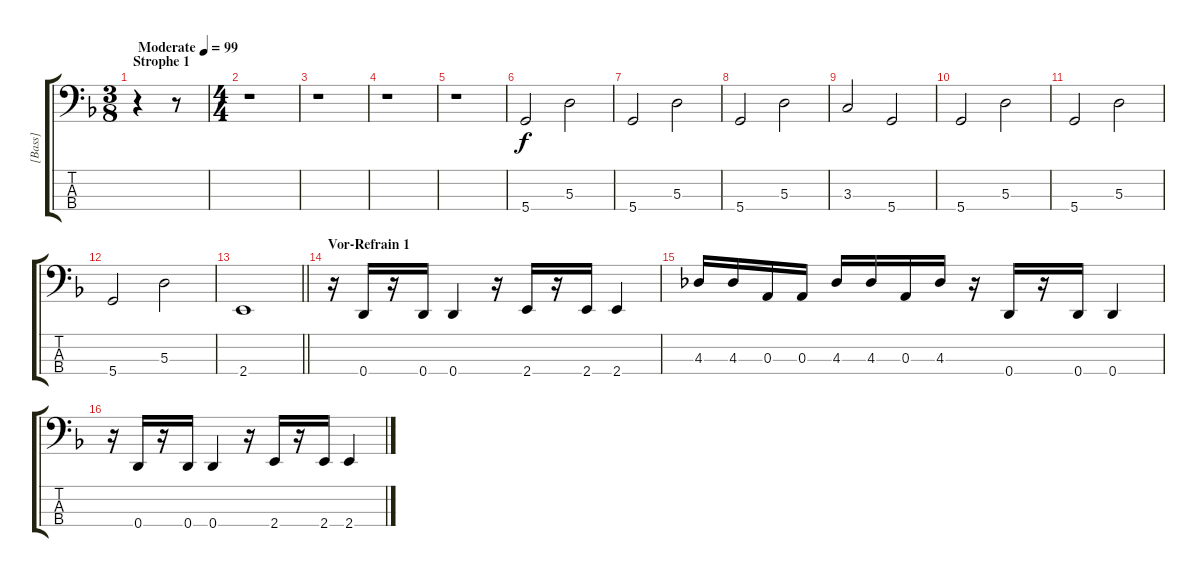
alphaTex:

\track ("[Bass]" "[Bass]") {instrument electricbassfinger}
\staff {score tabs}
\tuning (G2 D2 A1 D1) {hide}
\ts (3 8)
\section ("" "Strophe 1")
\tempo (99 "Moderate")
\clef f4
\ks dminor
r.4{dy f instrument electricbassfinger} r.8 |
\ts (4 4)
r.1 |
r.1 |
r.1 |
r.1 |
5.4.2 5.3.2 |
5.4.2 5.3.2 |
5.4.2 5.3.2 |
3.3.2 5.4.2 |
5.4.2 5.3.2 |
5.4.2 5.3.2 |
5.4.2 5.3.2 |
\barLineRight lightlight
2.4.1 |
\section ("" "Vor-Refrain 1")
r.16 0.4.16 r.16 0.4.16 0.4.4 r.16 2.4.16 r.16 2.4.16 2.4.4 |
4.3.16 4.3.16 0.3.16 0.3.16 4.3.16 4.3.16 0.3.16 4.3.16 r.16 0.4.16 r.16 0.4.16 0.4.4 |
r.16 0.4.16 r.16 0.4.16 0.4.4 r.16 2.4.16 r.16 2.4.16 2.4.4
